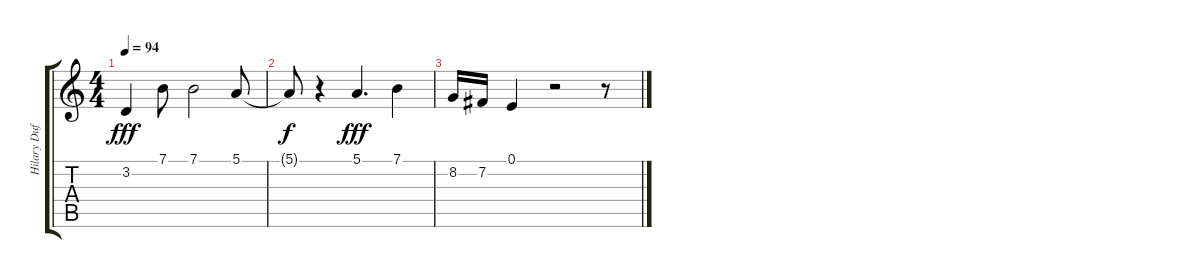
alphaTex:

\track ("Hilary Duff" "Hilary Duf") {instrument tenorsax}
\staff {score tabs}
\tuning (E4 B3 G3 D3 A2 E2) {hide}
\ts (4 4)
\tempo 94
\clef g2
\ks c
3.2.4{dy fff} 7.1.8 7.1.2 5.1.8 |
5.1{t}.8{dy f} r.4 5.1.4{d dy fff} 7.1.4 |
8.2.16 7.2.16 0.1.4 r.2 r.8
